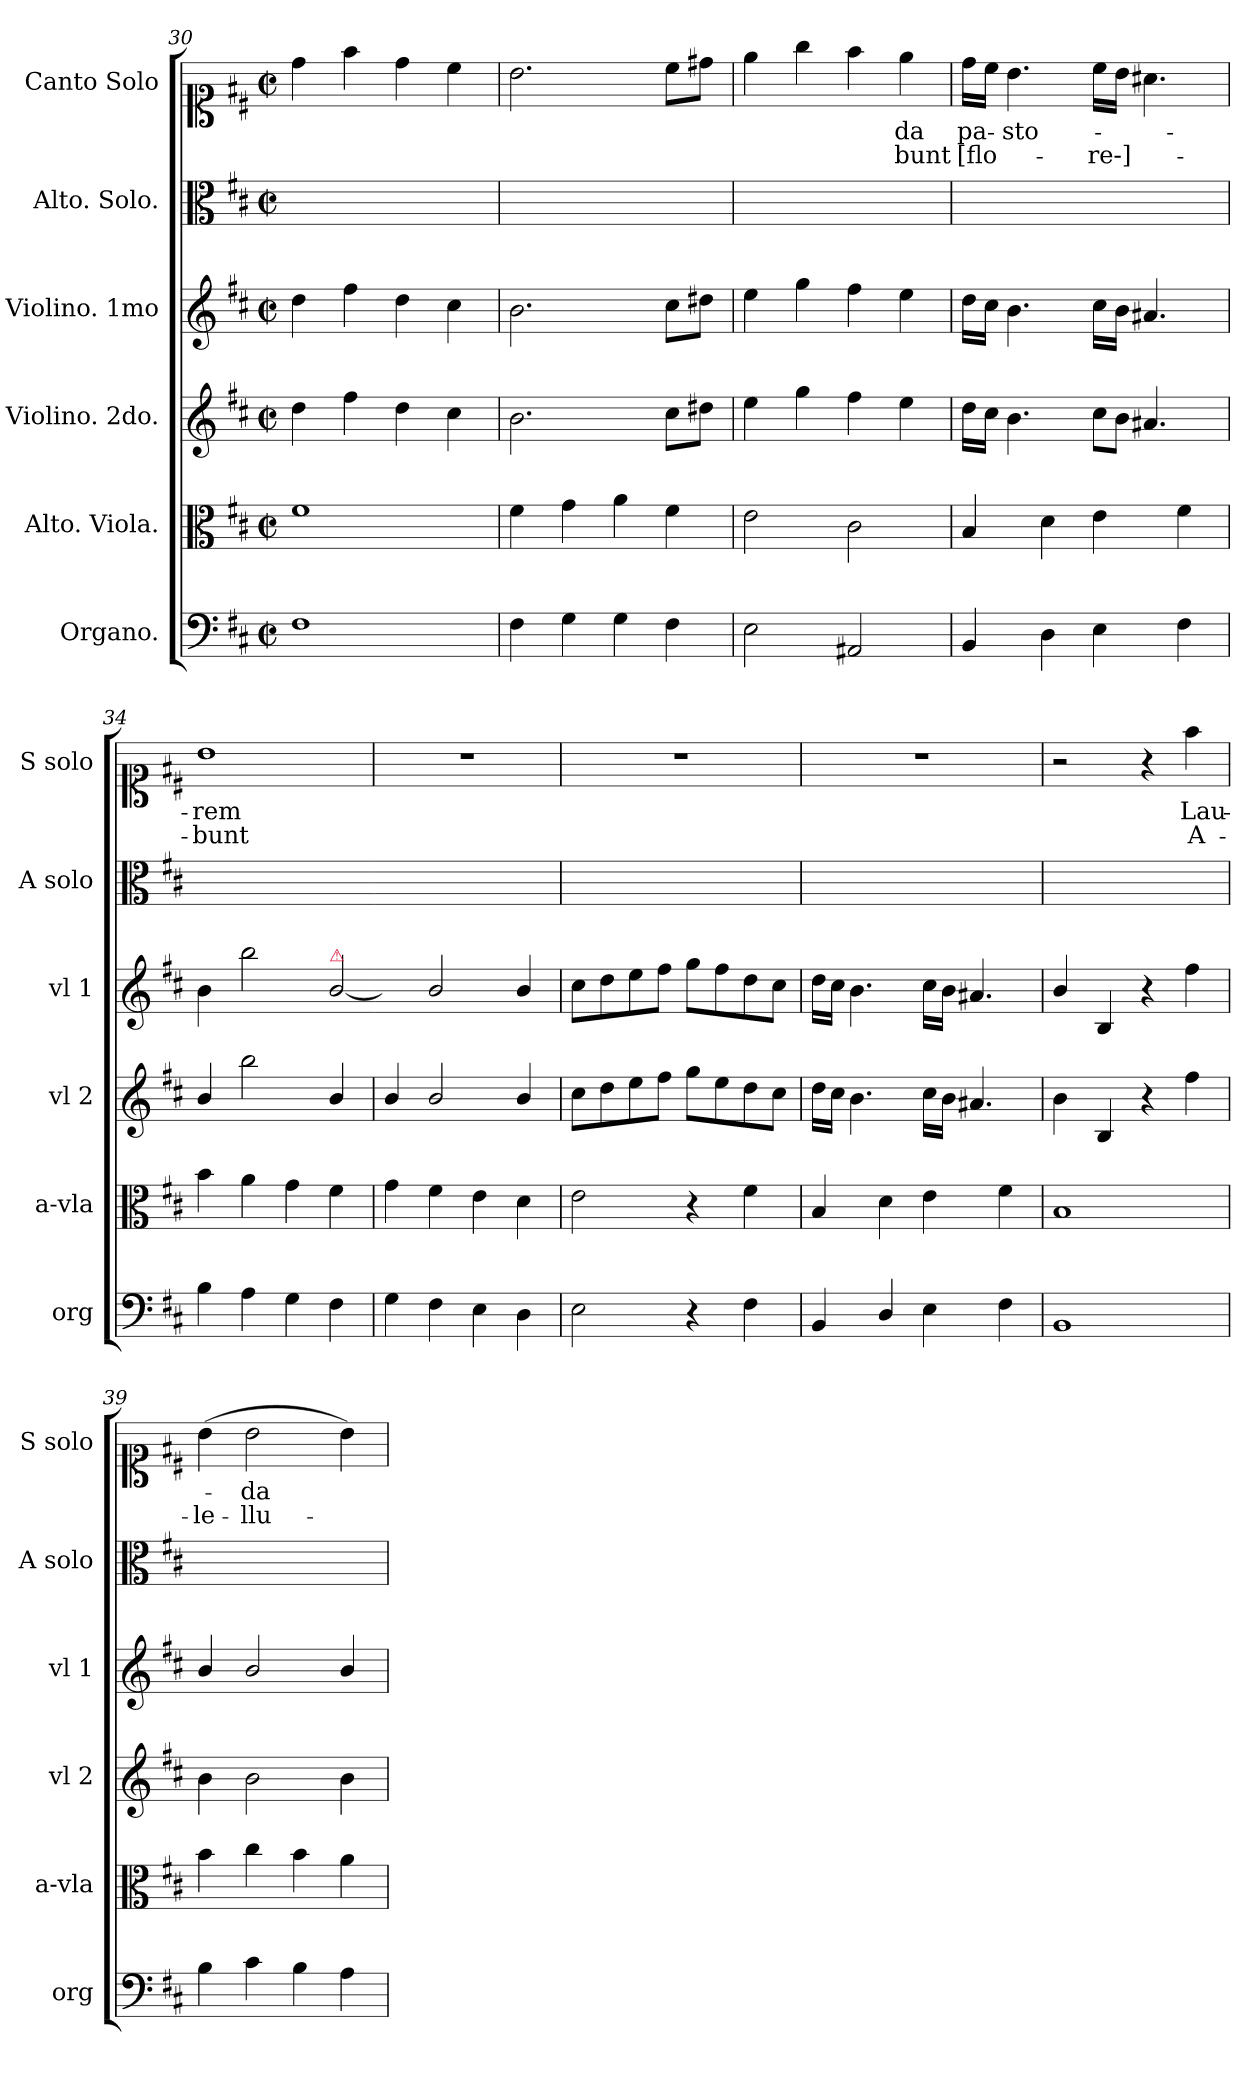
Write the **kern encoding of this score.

**kern	**kern	**kern	**kern	**kern	**kern	**text	**text
*part6	*part5	*part4	*part3	*part2	*part1	*part1	*part1
*staff6	*staff5	*staff4	*staff3	*staff2	*staff1	*staff1	*staff1
*I"Organo.	*I"Alto. Viola.	*I"Violino. 2do.	*I"Violino. 1mo	*I"Alto. Solo.	*I"Canto Solo	*	*
*I'org	*I'a-vla	*I'vl 2	*I'vl 1	*I'A solo	*I'S solo	*	*
*clefF4	*clefC3	*clefG2	*clefG2	*clefC3	*clefC1	*	*
*k[f#c#]	*k[f#c#]	*k[f#c#]	*k[f#c#]	*k[f#c#]	*k[f#c#]	*	*
*M2/2	*M2/2	*M2/2	*M2/2	*M2/2	*M2/2	*	*
*met(c|)	*met(c|)	*met(c|)	*met(c|)	*met(c|)	*met(c|)	*	*
=30	=30	=30	=30	=30	=30	=30	=30
1F#	1f#	4dd\	4dd\	1ryy	4dd\	.	.
.	.	4ff#\	4ff#\	.	4ff#\	.	.
.	.	4dd\	4dd\	.	4dd\	.	.
.	.	4cc#\	4cc#\	.	4cc#\	.	.
=31	=31	=31	=31	=31	=31	=31	=31
4F#\	4f#\	2.b\	2.b\	1ryy	2.b\	.	.
4G\	4g\	.	.	.	.	.	.
4G\	4a\	.	.	.	.	.	.
4F#\	4f#\	8cc#\L	8cc#\L	.	8cc#\L	.	.
.	.	8dd#X\J	8dd#X\J	.	8dd#X\J	.	.
=32	=32	=32	=32	=32	=32	=32	=32
2E\	2e\	4ee\	4ee\	1ryy	4ee\	.	.
.	.	4gg\	4gg\	.	4gg\	.	.
2AA#X/	2c#\	4ff#\	4ff#\	.	4ff#\	.	.
.	.	4ee\	4ee\	.	4ee\	-da	-bunt
=33	=33	=33	=33	=33	=33	=33	=33
4BB/	4B/	16dd\LL	16dd\LL	1ryy	16dd\LL	pa-	[flo-
.	.	16cc#\JJ	16cc#\JJ	.	16cc#\JJ	.	.
.	.	4.b\	4.b\	.	4.b\	-sto-	.
4D\	4d\	.	.	.	.	.	.
!	!	!LO:N:vis=8	!	!	!	!	!
4E\	4e\	16cc#\L	16cc#\LL	.	16cc#\LL	.	re-]-
!	!	!LO:N:vis=8	!	!	!	!	!
.	.	16b\J	16b\JJ	.	16b\JJ	.	.
.	.	4.a#X/	4.a#X/	.	4.a#X\	.	.
4F#\	4f#\	.	.	.	.	.	.
=34	=34	=34	=34	=34	=34	=34	=34
4B\	4b\	4b/	4b\	1ryy	1b	-rem	-bunt
4A\	4a\	2bb\	2bb\	.	.	.	.
4G\	4g\	.	.	.	.	.	.
!	!	!	!LO:TX:a:color=crimson:t=⚠	!	!	!	!
!	!	!	!LO:N:vis=2	!	!	!	!
4F#\	4f#\	4b/	[4b/	.	.	.	.
=35	=35	=35	=35-	=35	=35	=35	=35
4G\	4g\	4b/	4b/yy]	1ryy	1r	.	.
4F#\	4f#\	2b/	2b/	.	.	.	.
4E\	4e\	.	.	.	.	.	.
4D\	4d\	4b/	4b/	.	.	.	.
=36	=36	=36	=36	=36	=36	=36	=36
2E\	2e\	8cc#\L	8cc#\L	1ryy	1r	.	.
.	.	8dd\	8dd\	.	.	.	.
.	.	8ee\	8ee\	.	.	.	.
.	.	8ff#\J	8ff#\J	.	.	.	.
4r	4r	8gg\L	8gg\L	.	.	.	.
.	.	8ee\	8ff#\	.	.	.	.
4F#\	4f#\	8dd\	8dd\	.	.	.	.
.	.	8cc#\J	8cc#\J	.	.	.	.
=37	=37	=37	=37	=37	=37	=37	=37
4BB/	4B/	16dd\LL	16dd\LL	1ryy	1r	.	.
.	.	16cc#\JJ	16cc#\JJ	.	.	.	.
.	.	4.b\	4.b\	.	.	.	.
4D/	4d\	.	.	.	.	.	.
4E\	4e\	16cc#\LL	16cc#\LL	.	.	.	.
.	.	16b\JJ	16b\JJ	.	.	.	.
.	.	4.a#X/	4.a#X/	.	.	.	.
4F#\	4f#\	.	.	.	.	.	.
=38	=38	=38	=38	=38	=38	=38	=38
1BB	1B	4b\	4b/	1ryy	2r	.	.
.	.	4B/	4B/	.	.	.	.
.	.	4r	4r	.	4r	.	.
.	.	4ff#\	4ff#\	.	4ff#\	Lau-	A-
=39	=39	=39	=39	=39	=39	=39	=39
4B\	4b\	4b\	4b/	1ryy	(>4b\	.	-le-
4c#\	4cc#\	2b\	2b/	.	2b\	-da	-llu-
4B\	4b\	.	.	.	.	.	.
4A\	4a\	4b\	4b/	.	4b\)	.	.
=	=	=	=	=	=	=	=
*-	*-	*-	*-	*-	*-	*-	*-
